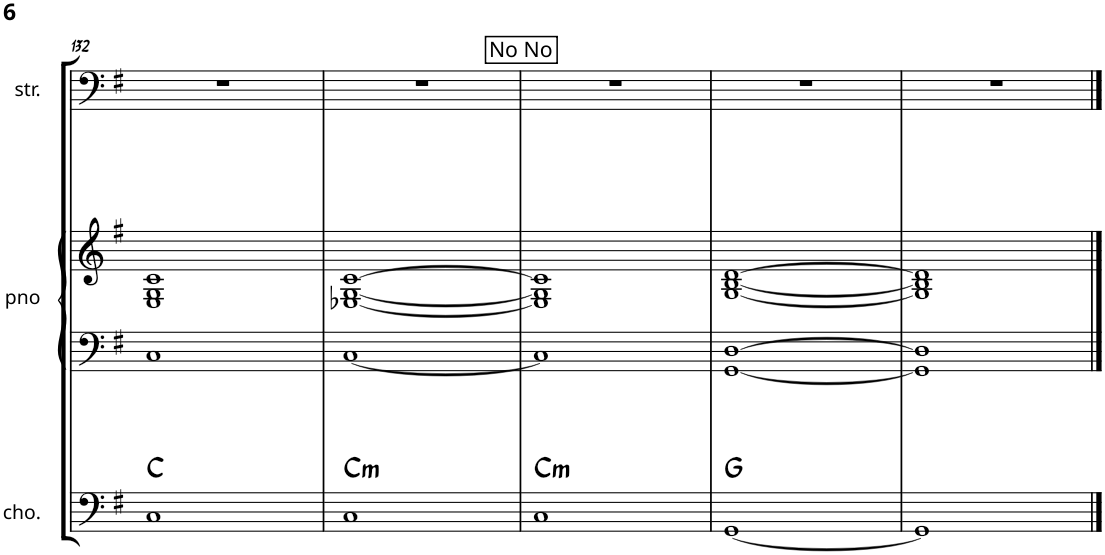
**kern	**harte	**kern	**kern	**kern
*part3	*part3	*part2	*part2	*part1
*staff4	*	*staff3	*staff2	*staff1
*I"chords	*	*I"pno	*	*I"strings
*I'cho.	*	*I'pno	*	*I'str.
!!LO:PB:g=z
*clefF4	*	*clefF4	*clefG2	*clefF4
*k[f#]	*	*k[f#]	*k[f#]	*k[f#]
*G:	*	*G:	*G:	*G:
*M4/4	*	*M4/4	*M4/4	*M4/4
=132	=132	=132	=132	=132
1C	C:maj	1C	1E 1G 1c	1r
=133	=133	=133	=133	=133
!	!LO:H:kt=m	!	!	!
1C	C:min	[1C	[1E-X [1G [1c	1r
!!LO:REH:place=s1:a:cj:fs=11:t=No No
=134	=134	=134	=134	=134
!	!LO:H:kt=m	!	!	!
1C	C:min	1C]	1E-] 1G] 1c]	1r
=135	=135	=135	=135	=135
[1GG	G:maj	[1GG [1D	[1G [1B [1d	1r
=136	=136	=136	=136	=136
1GG]	.	1GG] 1D]	1G] 1B] 1d]	1r
==	==	==	==	==
*-	*-	*-	*-	*-
